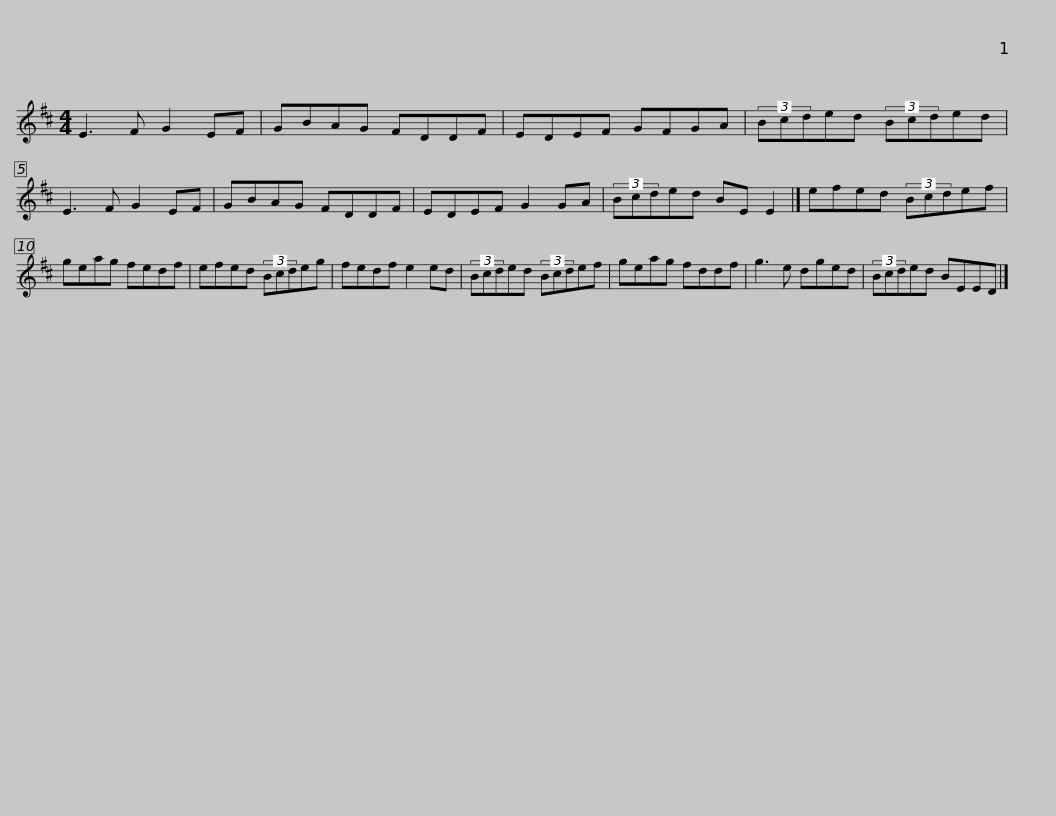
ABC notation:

X:1
L:1/8
M:4/4
I:linebreak $
K:D
V:1 treble
V:1
 E3 F G2 EF | GBAG FDDF | EDEF GFGA | (3Bcded (3Bcded | E3 F G2 EF |$ %5
 GBAG FDDF | EDEF G2 GA | (3Bcded BE E2 |] efed (3Bcdef | geag fedf |$ %10
 efed (3Bcdeg | fedf e2 ed | (3Bcded (3Bcdef | geag fddf | g3 e dged |$ %15
 (3Bcded BEED |] %16
